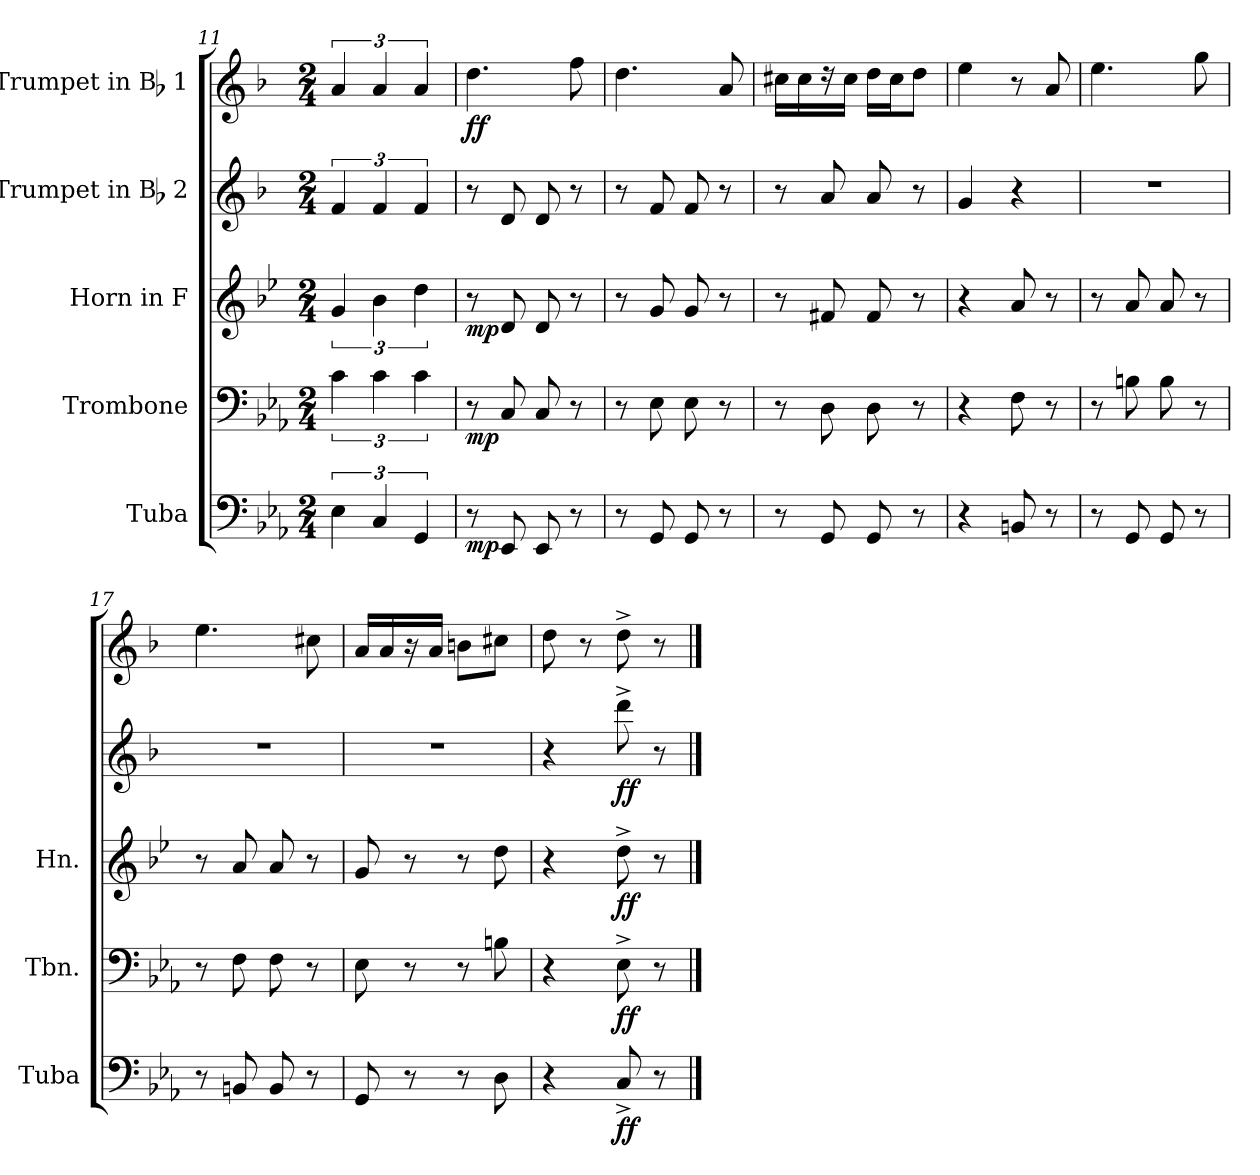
**kern	**dynam	**kern	**dynam	**kern	**dynam	**kern	**dynam	**kern	**dynam
*part5	*part5	*part4	*part4	*part3	*part3	*part2	*part2	*part1	*part1
*staff5	*staff5	*staff4	*staff4	*staff3	*staff3	*staff2	*staff2	*staff1	*staff1
*I"Tuba	*	*I"Trombone	*	*I"Horn in F	*	*I"Trumpet in Bb 2	*	*I"Trumpet in Bb 1	*
*I'Tuba	*	*I'Tbn.	*	*I'Hn.	*	*	*	*	*
*clefF4	*	*clefF4	*	*clefG2	*	*clefG2	*	*clefG2	*
*	*	*	*	*ITrd4c7	*	*ITrd1c2	*	*ITrd1c2	*
*k[b-e-a-]	*	*k[b-e-a-]	*	*k[b-e-a-]	*	*k[b-e-a-]	*	*k[b-e-a-]	*
*c:	*	*c:	*	*c:	*	*c:	*	*c:	*
*M2/4	*	*M2/4	*	*M2/4	*	*M2/4	*	*M2/4	*
=11	=11	=11	=11	=11	=11	=11	=11	=11	=11
6E-\	.	6c\	.	6c/	.	6e-/	.	6g/	.
6C/	.	6c\	.	6e-\	.	6e-/	.	6g/	.
6GG/	.	6c\	.	6g\	.	6e-/	.	6g/	.
=12	=12	=12	=12	=12	=12	=12	=12	=12	=12
!	!LO:DY:b	!	!LO:DY:b	!	!LO:DY:b	!	!	!	!LO:DY:b
8r	mp	8r	mp	8r	mp	8r	.	4.cc\	ff
8EE-/	.	8C/	.	8G/	.	8c/	.	.	.
8EE-/	.	8C/	.	8G/	.	8c/	.	.	.
8r	.	8r	.	8r	.	8r	.	8ee-\	.
=13	=13	=13	=13	=13	=13	=13	=13	=13	=13
8r	.	8r	.	8r	.	8r	.	4.cc\	.
8GG/	.	8E-\	.	8c/	.	8e-/	.	.	.
8GG/	.	8E-\	.	8c/	.	8e-/	.	.	.
8r	.	8r	.	8r	.	8r	.	8g/	.
=14	=14	=14	=14	=14	=14	=14	=14	=14	=14
8r	.	8r	.	8r	.	8r	.	16bn\LL	.
.	.	.	.	.	.	.	.	16b\J	.
8GG/	.	8D\	.	8Bn/	.	8g/	.	16r	.
.	.	.	.	.	.	.	.	16b\Jk	.
8GG/	.	8D\	.	8B/	.	8g/	.	16cc\LL	.
.	.	.	.	.	.	.	.	16b\J	.
8r	.	8r	.	8r	.	8r	.	8cc\J	.
!!LO:LB:g=z
=15	=15	=15	=15	=15	=15	=15	=15	=15	=15
4r	.	4r	.	4r	.	4f/	.	4dd\	.
8BBn/	.	8F\	.	8d/	.	4r	.	8r	.
8r	.	8r	.	8r	.	.	.	8g/	.
=16	=16	=16	=16	=16	=16	=16	=16	=16	=16
8r	.	8r	.	8r	.	2r	.	4.dd\	.
8GG/	.	8Bn\	.	8d/	.	.	.	.	.
8GG/	.	8B\	.	8d/	.	.	.	.	.
8r	.	8r	.	8r	.	.	.	8ff\	.
=17	=17	=17	=17	=17	=17	=17	=17	=17	=17
8r	.	8r	.	8r	.	2r	.	4.dd\	.
8BBn/	.	8F\	.	8d/	.	.	.	.	.
8BB/	.	8F\	.	8d/	.	.	.	.	.
8r	.	8r	.	8r	.	.	.	8bn\	.
=18	=18	=18	=18	=18	=18	=18	=18	=18	=18
8GG/	.	8E-\	.	8c/	.	2r	.	16g/LL	.
.	.	.	.	.	.	.	.	16g/J	.
8r	.	8r	.	8r	.	.	.	16r	.
.	.	.	.	.	.	.	.	16g/Jk	.
8r	.	8r	.	8r	.	.	.	8an\L	.
8D\	.	8Bn\	.	8g\	.	.	.	8bn\J	.
=19	=19	=19	=19	=19	=19	=19	=19	=19	=19
*	*	*	*	*	*	*	*	*MM160	*
4r	.	4r	.	4r	.	4r	.	8cc\	.
.	.	.	.	.	.	.	.	8r	.
!	!LO:DY:b	!	!LO:DY:b	!	!LO:DY:b	!	!LO:DY:b	!	!
8C^</	ff	8E-^>\	ff	8g^<\	ff	8ccc^>\	ff	8cc^>\	.
8r	.	8r	.	8r	.	8r	.	8r	.
==	==	==	==	==	==	==	==	==	==
*-	*-	*-	*-	*-	*-	*-	*-	*-	*-
